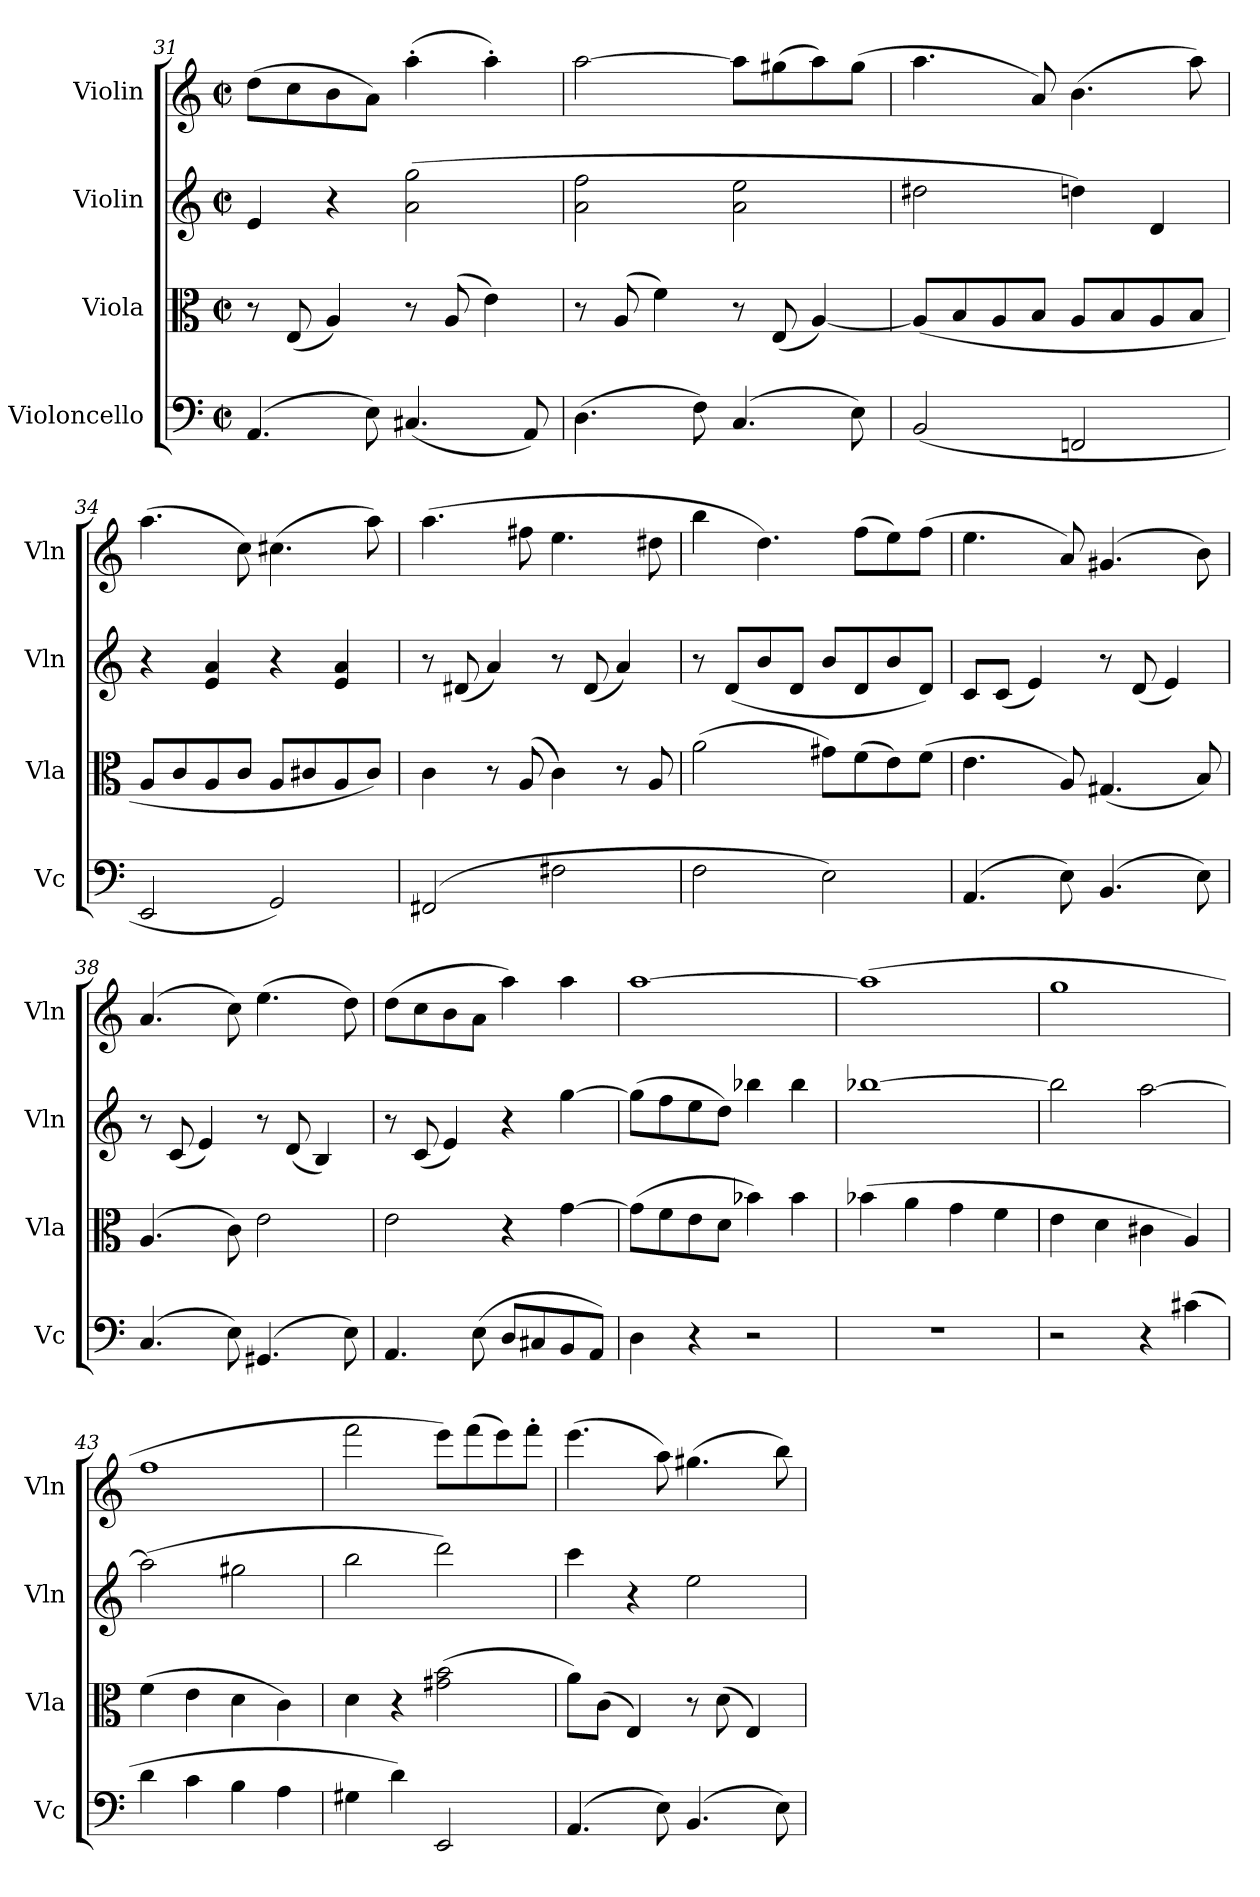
**kern	**kern	**kern	**kern
*part4	*part3	*part2	*part1
*staff4	*staff3	*staff2	*staff1
*I"Violoncello	*I"Viola	*I"Violin	*I"Violin
*I'Vc	*I'Vla	*I'Vln	*I'Vln
*clefF4	*clefC3	*clefG2	*clefG2
*k[]	*k[]	*k[]	*k[]
*M2/2	*M2/2	*M2/2	*M2/2
*met(c|)	*met(c|)	*met(c|)	*met(c|)
=31	=31	=31	=31
(4.AA/	8r	4e/	(8dd\L
.	(8E/	.	8cc\
.	4A/)	4r	8b\
8E\)	.	.	8a\J)
(4.C#X/	8r	(2a\ 2gg\	(4aa'\
.	(8A/	.	.
.	4e\)	.	4aa'\)
8AA/)	.	.	.
=32	=32	=32	=32
(4.D\	8r	2a\ 2ff\	[2aa\
.	(8A/	.	.
.	4f\)	.	.
8F\)	.	.	.
(4.C/	8r	2a\ 2ee\	8aa\L]
.	(8E/	.	(8gg#X\
.	[4A/)	.	8aa\)
8E\)	.	.	(8gg#\J
=33	=33	=33	=33
(2BB/	(8A/L]	2dd#X\	4.aa\
.	8B/	.	.
.	8A/	.	.
.	8B/J	.	8a/)
2FFn/	8A/L	4ddn\)	(4.b\
.	8B/	.	.
.	8A/	4d/	.
.	8B/J	.	8aa\)
=34	=34	=34	=34
2EE/	8A/L	4r	(4.aa\
.	8c/	.	.
.	8A/	4e/ 4a/	.
.	8c/J	.	8cc\)
2GG/)	8A/L	4r	(4.cc#X\
.	8c#X/	.	.
.	8A/	4e/ 4a/	.
.	8c#/J)	.	8aa\)
=35	=35	=35	=35
(2FF#X/	4c\	8r	(4.aa\
.	.	(8d#X/	.
.	8r	4a/)	.
.	(8A/	.	8ff#X\
2F#X\	4c\)	8r	4.ee\
.	.	(8d#/	.
.	8r	4a/)	.
.	8A/	.	8dd#X\
=36	=36	=36	=36
2F\	(2a\	8r	4bb\
.	.	(8d/L	.
.	.	8b/	4.dd\)
.	.	8d/J	.
2E\)	8g#X\L)	8b/L	.
.	(8f\	8d/	(8ff\L
.	8e\)	8b/	8ee\)
.	(8f\J	8d/J)	(8ff\J
=37	=37	=37	=37
(4.AA/	4.e\	8c/L	4.ee\
.	.	(8c/J	.
.	.	4e/)	.
8E\)	8A/)	.	8a/)
(4.BB/	(4.G#X/	8r	(4.g#X/
.	.	(8d/	.
.	.	4e/)	.
8E\)	8B/)	.	8b\)
=38	=38	=38	=38
(4.C/	(4.A/	8r	(4.a/
.	.	(8c/	.
.	.	4e/)	.
8E\)	8c\)	.	8cc\)
(4.GG#X/	2e\	8r	(4.ee\
.	.	(8d/	.
.	.	4B/)	.
8E\)	.	.	8dd\)
=39	=39	=39	=39
4.AA/	2e\	8r	(8dd\L
.	.	(8c/	8cc\
.	.	4e/)	8b\
(8E\	.	.	8a\J
8D/L	4r	4r	4aa\)
8C#X/	.	.	.
8BB/	[4g\	[4gg\	4aa\
8AA/J)	.	.	.
=40	=40	=40	=40
4D\	(8g\L]	(8gg\L]	[1aa
.	8f\	8ff\	.
4r	8e\	8ee\	.
.	8d\J	8dd\J)	.
2r	4b-X\)	4bb-X\	.
.	4b-\	4bb-\	.
=41	=41	=41	=41
1r	(4b-X\	[1bb-X	(1aa]
.	4a\	.	.
.	4g\	.	.
.	4f\	.	.
=42	=42	=42	=42
2r	4e\	2bb-\]	1gg
.	4d\	.	.
4r	4c#X\	[2aa\	.
(4c#X\	4A/)	.	.
=43	=43	=43	=43
4d\	(4f\	(2aa\]	1ff
4c\	4e\	.	.
4B\	4d\	2gg#X\	.
4A\	4c\)	.	.
=44	=44	=44	=44
4G#X\	4d\	2bb\	2fff\
4d\)	4r	.	.
2EE/	(2g#X\ 2b\	2ddd\)	8eee\L)
.	.	.	(8fff\
.	.	.	8eee\)
.	.	.	8fff'\J
=45	=45	=45	=45
(4.AA/	8a\L)	4ccc\	(4.eee\
.	(8c\J	.	.
.	4E/)	4r	.
8E\)	.	.	8aa\)
(4.BB/	8r	2ee\	(4.gg#X\
.	(8d\	.	.
.	4E/)	.	.
8E\)	.	.	8bb\)
=	=	=	=
*-	*-	*-	*-
